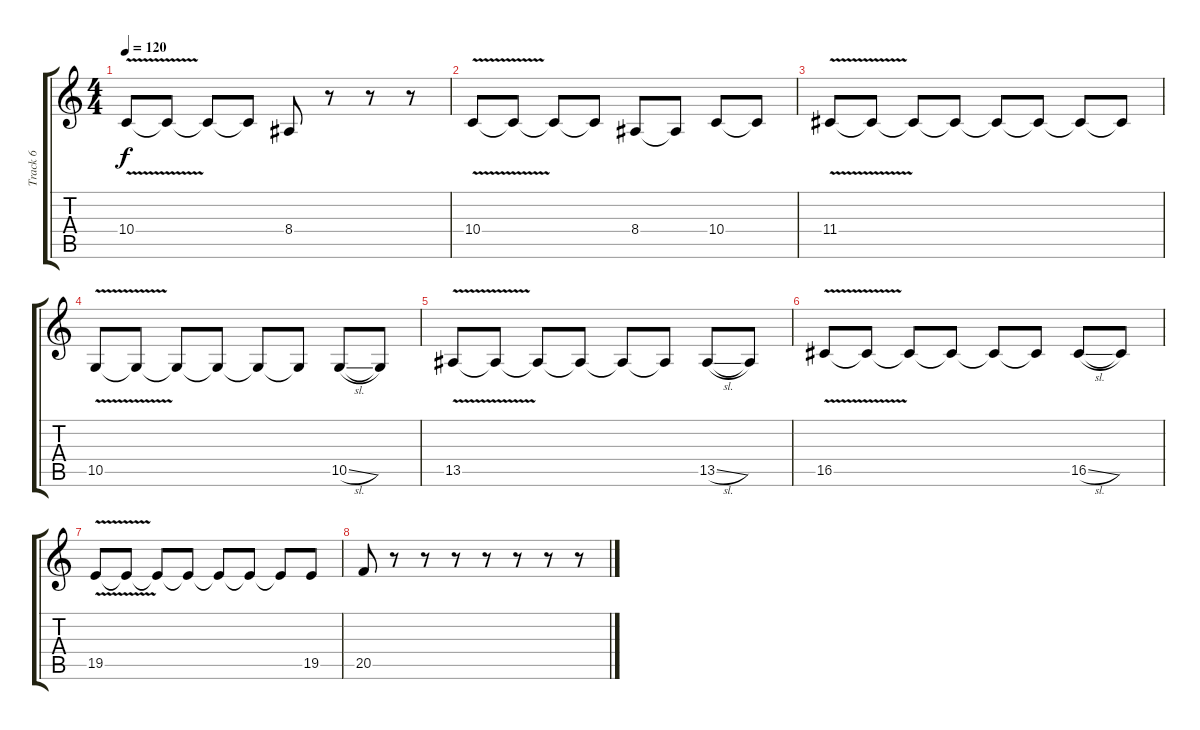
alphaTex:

\track ("Track 6" "Track 6") {instrument tuba}
\staff {score tabs}
\tuning (E4 B3 G3 D3 A2 E2) {hide}
\ts (4 4)
\tempo 120
\clef g2
\ks c
10.4{v}.8{dy f} 10.4{t}.8 10.4{t}.8 10.4{t}.8 8.4.8 r.8 r.8 r.8 |
10.4{v}.8 10.4{t}.8 10.4{t}.8 10.4{t}.8 8.4.8 8.4{t}.8 10.4.8 10.4{t}.8 |
11.4{v}.8 11.4{t}.8 11.4{t}.8 11.4{t}.8 11.4{t}.8 11.4{t}.8 11.4{t}.8 11.4{t}.8 |
10.5{v}.8 10.5{t}.8 10.5{t}.8 10.5{t}.8 10.5{t}.8 10.5{t}.8 10.5{sl}.8 10.5{t}.8 |
13.5{v}.8 13.5{t}.8 13.5{t}.8 13.5{t}.8 13.5{t}.8 13.5{t}.8 13.5{sl}.8 13.5{t}.8 |
16.5{v}.8 16.5{t}.8 16.5{t}.8 16.5{t}.8 16.5{t}.8 16.5{t}.8 16.5{sl}.8 16.5{t}.8 |
19.5{v}.8 19.5{t}.8 19.5{t}.8 19.5{t}.8 19.5{t}.8 19.5{t}.8 19.5{t}.8 19.5.8 |
20.5.8 r.8 r.8 r.8 r.8 r.8 r.8 r.8
